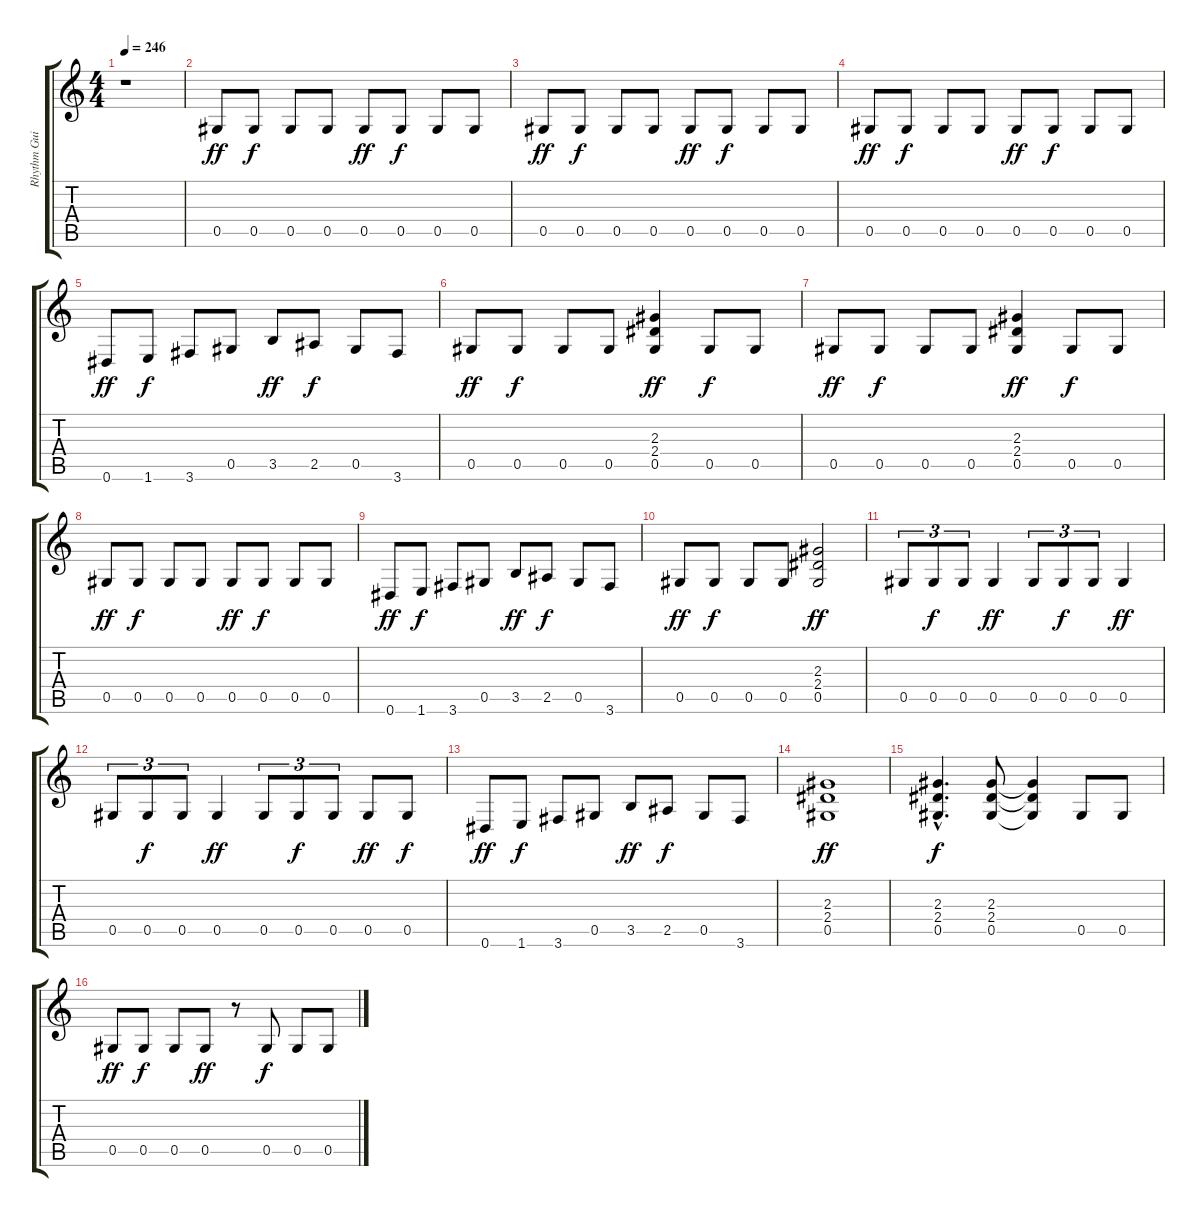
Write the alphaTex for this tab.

\track ("Rhythm Guitar" "Rhythm Gui") {instrument overdrivenguitar}
\staff {score tabs}
\tuning (Eb4 Bb3 Gb3 Db3 Ab2 Eb2) {hide}
\ts (4 4)
\tempo 246
\clef g2
\ks c
r.1{dy ff} |
0.5.8 0.5.8{dy f} 0.5.8 0.5.8 0.5.8{dy ff} 0.5.8{dy f} 0.5.8 0.5.8 |
0.5.8{dy ff} 0.5.8{dy f} 0.5.8 0.5.8 0.5.8{dy ff} 0.5.8{dy f} 0.5.8 0.5.8 |
0.5.8{dy ff} 0.5.8{dy f} 0.5.8 0.5.8 0.5.8{dy ff} 0.5.8{dy f} 0.5.8 0.5.8 |
0.6.8{dy ff} 1.6.8{dy f} 3.6.8 0.5.8 3.5.8{dy ff} 2.5.8{dy f} 0.5.8 3.6.8 |
0.5.8{dy ff} 0.5.8{dy f} 0.5.8 0.5.8 (2.3 2.4 0.5).4{dy ff} 0.5.8{dy f} 0.5.8 |
0.5.8{dy ff} 0.5.8{dy f} 0.5.8 0.5.8 (2.3 2.4 0.5).4{dy ff} 0.5.8{dy f} 0.5.8 |
0.5.8{dy ff} 0.5.8{dy f} 0.5.8 0.5.8 0.5.8{dy ff} 0.5.8{dy f} 0.5.8 0.5.8 |
0.6.8{dy ff} 1.6.8{dy f} 3.6.8 0.5.8 3.5.8{dy ff} 2.5.8{dy f} 0.5.8 3.6.8 |
0.5.8{dy ff} 0.5.8{dy f} 0.5.8 0.5.8 (2.3 2.4 0.5).2{dy ff} |
0.5.8{tu (3 2)} 0.5.8{tu (3 2) dy f} 0.5.8{tu (3 2)} 0.5.4{dy ff} 0.5.8{tu (3 2)} 0.5.8{tu (3 2) dy f} 0.5.8{tu (3 2)} 0.5.4{dy ff} |
0.5.8{tu (3 2)} 0.5.8{tu (3 2) dy f} 0.5.8{tu (3 2)} 0.5.4{dy ff} 0.5.8{tu (3 2)} 0.5.8{tu (3 2) dy f} 0.5.8{tu (3 2)} 0.5.8{dy ff} 0.5.8{dy f} |
0.6.8{dy ff} 1.6.8{dy f} 3.6.8 0.5.8 3.5.8{dy ff} 2.5.8{dy f} 0.5.8 3.6.8 |
(2.3 2.4 0.5).1{dy ff} |
(2.3{hac} 2.4{hac} 0.5{hac}).4{d dy f} (2.3 2.4 0.5).8 (2.3{t} 2.4{t} 0.5{t}).4 0.5.8 0.5.8 |
0.5.8{dy ff} 0.5.8{dy f} 0.5.8 0.5.8{dy ff} r.8 0.5.8{dy f} 0.5.8 0.5.8
